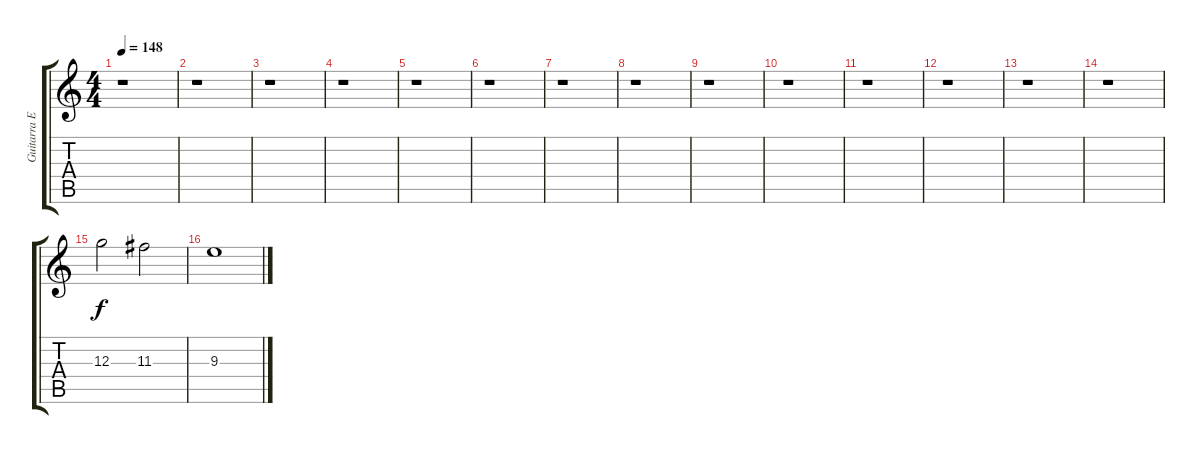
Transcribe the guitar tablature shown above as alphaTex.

\track ("Guitarra Electrica" "Guitarra E") {instrument distortionguitar}
\staff {score tabs}
\tuning (E4 B3 G3 D3 A2 E2) {hide}
\ts (4 4)
\tempo 148
\clef g2
\ks c
r.1{dy f} |
r.1 |
r.1 |
r.1 |
r.1 |
r.1 |
r.1 |
r.1 |
r.1 |
r.1 |
r.1 |
r.1 |
r.1 |
r.1 |
12.3.2{volume 14 instrument distortionguitar} 11.3.2 |
9.3.1
